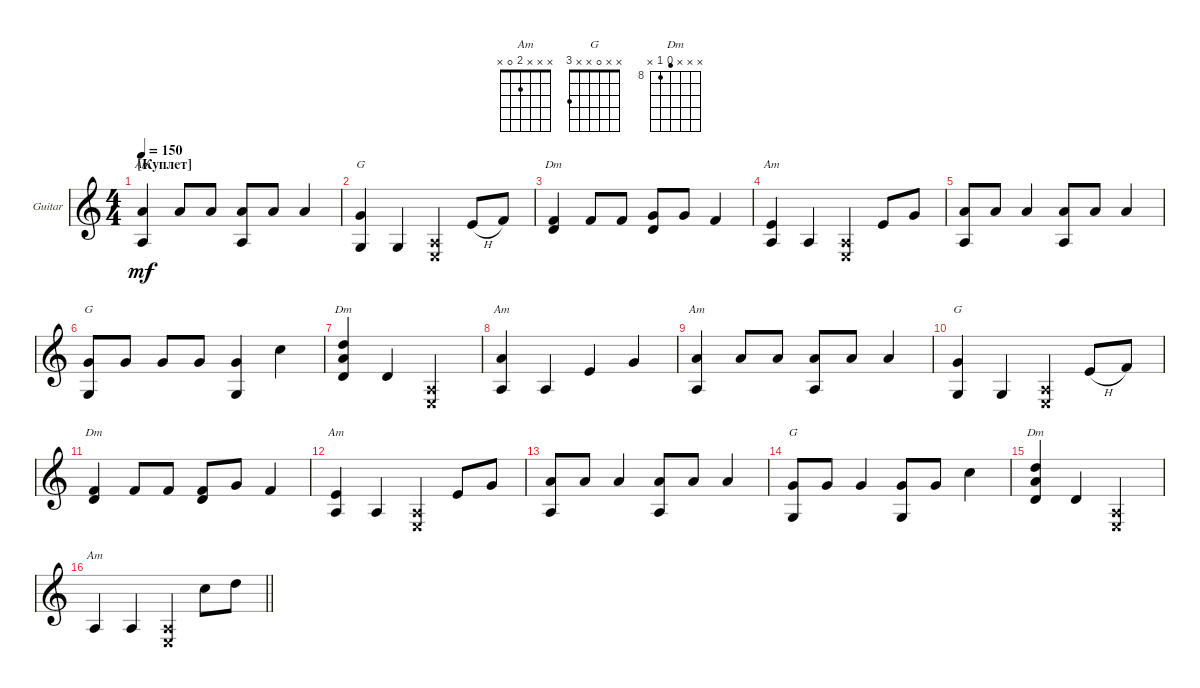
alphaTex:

\bracketExtendMode groupsimilarinstruments
\firstSystemTrackNameOrientation horizontal
\otherSystemsTrackNameOrientation horizontal
\track ("music.kaminari.info" "Guitar") {instrument acousticguitarsteel}
\staff {score}
\tuning (E4 B3 G3 D3 A2 E2)
\chord ("Am" x x 2 x 0 x)
\chord ("Am" x x x x x x)
\chord ("G" x x 0 x x 3)
\chord ("Dm" x 3 2 0 x x)
\chord ("Dm" x x x 3 5 x)
\chord ("Am" x x x 2 0 x)
\chord ("Dm" x x x 7 8 x) {firstfret 8}
\ts (4 4)
\section ("" "[Куплет]")
\tempo 150
\clef g2
\ks c
(2.3 0.5).4{ch "Am" dy mf beam Up} 2.3.8{beam Up} 2.3.8{beam Up} (0.5 2.3).8{beam Up} 2.3.8{beam Up} 2.3.4{beam Up} |
(3.6 0.3).4{ch "G" beam Up} 3.6.4{beam Up} (0.5{x} 0.6{x}).4{beam Up} 2.4{h}.8{beam Up} 3.4.8{beam Up} |
(3.4 5.5).4{ch "Dm" beam Up} 3.4.8{beam Up} 3.4.8{beam Up} (0.3 5.5).8{beam Up} 0.3.8{beam Up} 3.4.4{beam Up} |
(2.4 0.5).4{ch "Am" beam Up} 0.5.4{beam Up} (0.5{x} 0.6{x}).4{beam Up} 2.4.8{beam Up} 0.3.8{beam Up} |
(2.3 0.5).8{beam Up} 2.3.8{beam Up} 2.3.4{beam Up} (2.3 0.5).8{beam Up} 2.3.8{beam Up} 2.3.4{beam Up} |
(3.6 0.3).8{ch "G" beam Up} 0.3.8{beam Up} 0.3.8{beam Up} 0.3.8{beam Up} (0.3 3.6).4{beam Up} 1.2.4{beam Down} |
(2.3 3.2 0.4).4{ch "Dm" beam Up} 0.4.4{beam Up} (0.5{x} 0.6{x}).2{beam Up} |
(2.3 0.5).4{ch "Am" beam Up} 0.5.4{beam Up} 2.4.4{beam Up} 0.3.4{beam Up} |
(2.3 0.5).4{ch "Am" beam Up} 2.3.8{beam Up} 2.3.8{beam Up} (2.3 0.5).8{beam Up} 2.3.8{beam Up} 2.3.4{beam Up} |
(3.6 0.3).4{ch "G" beam Up} 3.6.4{beam Up} (0.5{x} 0.6{x}).4{beam Up} 2.4{h}.8{beam Up} 3.4.8{beam Up} |
(3.4 5.5).4{ch "Dm" beam Up} 3.4.8{beam Up} 3.4.8{beam Up} (3.4 5.5).8{beam Up} 0.3.8{beam Up} 3.4.4{beam Up} |
(2.4 0.5).4{ch "Am" beam Up} 0.5.4{beam Up} (0.5{x} 0.6{x}).4{beam Up} 2.4.8{beam Up} 0.3.8{beam Up} |
(2.3 0.5).8{beam Up} 2.3.8{beam Up} 2.3.4{beam Up} (2.3 0.5).8{beam Up} 2.3.8{beam Up} 2.3.4{beam Up} |
(3.6 0.3).8{ch "G" beam Up} 0.3.8{beam Up} 0.3.4{beam Up} (0.3 3.6).8{beam Up} 0.3.8{beam Up} 1.2.4{beam Down} |
(3.2 2.3 0.4).4{ch "Dm" beam Up} 0.4.4{beam Up} (0.6{x} 0.5{x}).2{beam Up} |
\barLineRight lightlight
0.5.4{ch "Am" beam Up} 0.5.4{beam Up} (0.5{x} 0.6{x}).4{beam Up} 1.2.8{beam Down} 3.2.8{beam Down}
